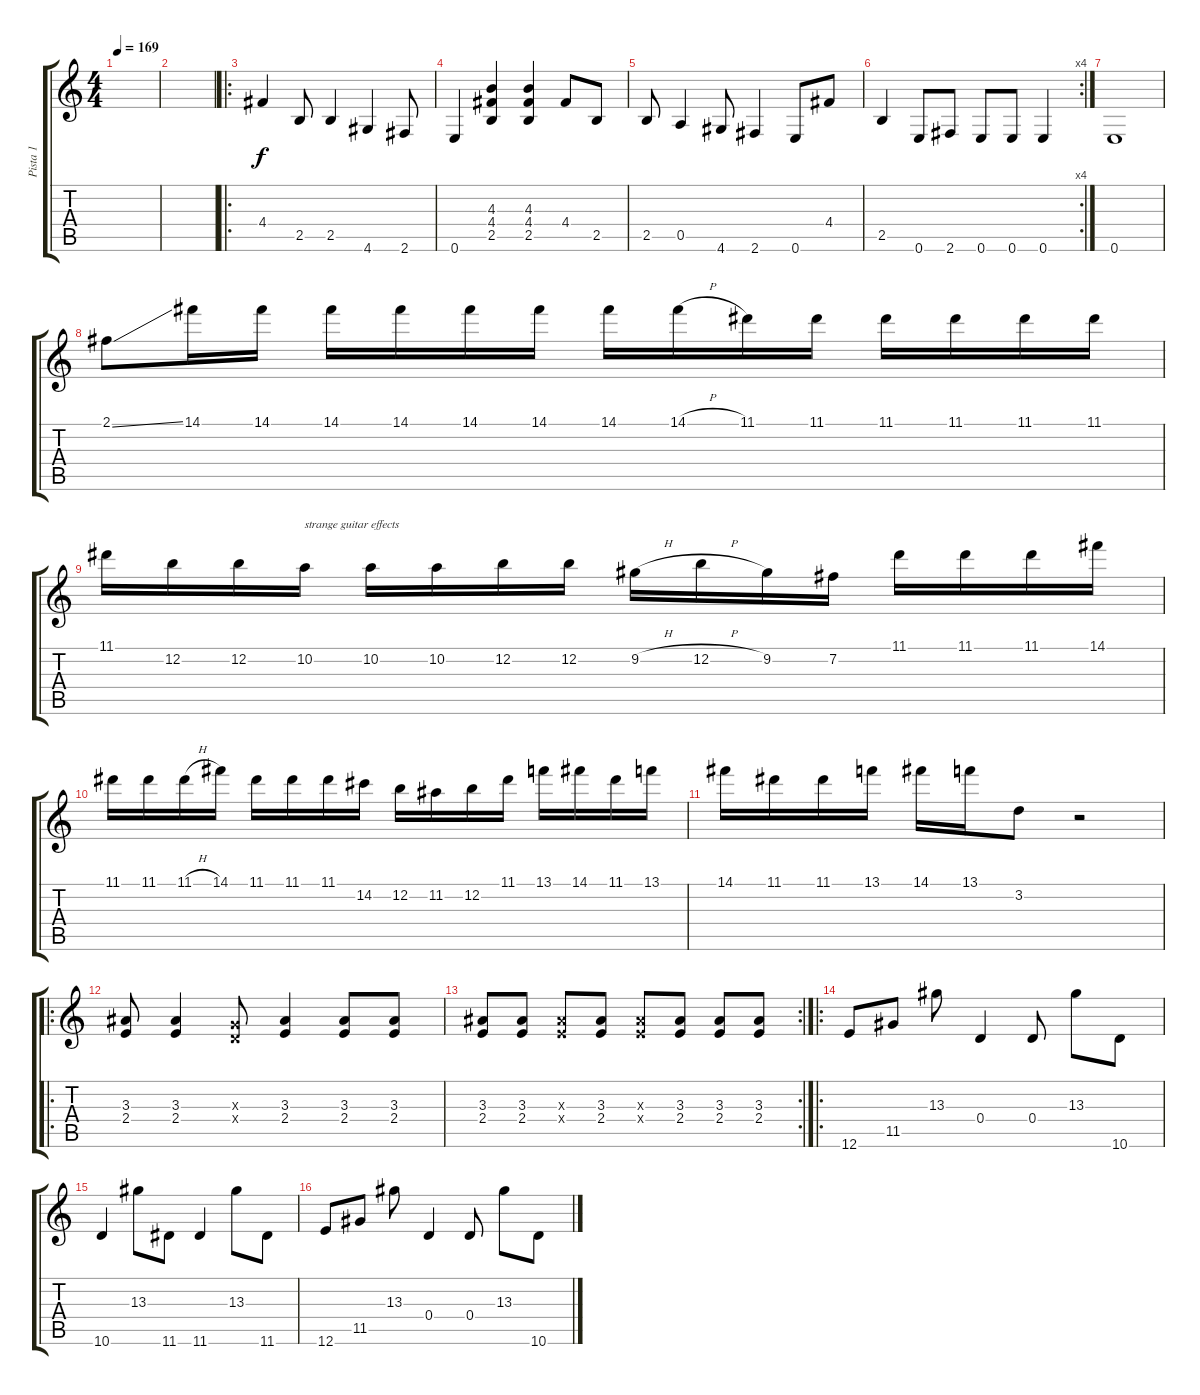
\track ("Pista 1" "Pista 1") {instrument electricguitarjazz}
\staff {score tabs}
\tuning (E4 B3 G3 D3 A2 E2) {hide}
\ts (4 4)
\tempo 169
\clef g2
\ks c
|
|
\ro
4.4.4 2.5.8 2.5.4 4.6.4 2.6.8 |
0.6.4 (4.3 4.4 2.5).4 (4.3 4.4 2.5).4 4.4.8 2.5.8 |
2.5.8 0.5.4 4.6.8 2.6.4 0.6.8 4.4.8 |
\rc 4
2.5.4 0.6.8 2.6.8 0.6.8 0.6.8 0.6.4 |
0.6.1 |
2.1{ss}.8 14.1.16 14.1.16 14.1.16 14.1.16 14.1.16 14.1.16 14.1.16 14.1{h}.16 11.1.16 11.1.16 11.1.16 11.1.16 11.1.16 11.1.16 |
11.1.16 12.2.16 12.2.16 10.2.16{txt "strange guitar effects"} 10.2.16 10.2.16 12.2.16 12.2.16 9.2{h}.16 12.2{h}.16 9.2.16 7.2.16 11.1.16 11.1.16 11.1.16 14.1.16 |
11.1.16 11.1.16 11.1{h}.16 14.1.16 11.1.16 11.1.16 11.1.16 14.2.16 12.2.16 11.2.16 12.2.16 11.1.16 13.1.16 14.1.16 11.1.16 13.1.16 |
14.1.16 11.1.16 11.1.16 13.1.16 14.1.16 13.1.16 3.2.8 r.2 |
\ro
(3.3 2.4).8 (3.3 2.4).4 (0.3{x} 0.4{x}).8 (3.3 2.4).4 (3.3 2.4).8 (3.3 2.4).8 |
\rc 2
(3.3 2.4).8 (3.3 2.4).8 (3.3{x} 2.4{x}).8 (3.3 2.4).8 (3.3{x} 2.4{x}).8 (3.3 2.4).8 (3.3 2.4).8 (3.3 2.4).8 |
\ro
12.6.8 11.5.8 13.3.8 0.4.4 0.4.8 13.3.8 10.6.8 |
10.6.4 13.3.8 11.6.8 11.6.4 13.3.8 11.6.8 |
12.6.8 11.5.8 13.3.8 0.4.4 0.4.8 13.3.8 10.6.8
